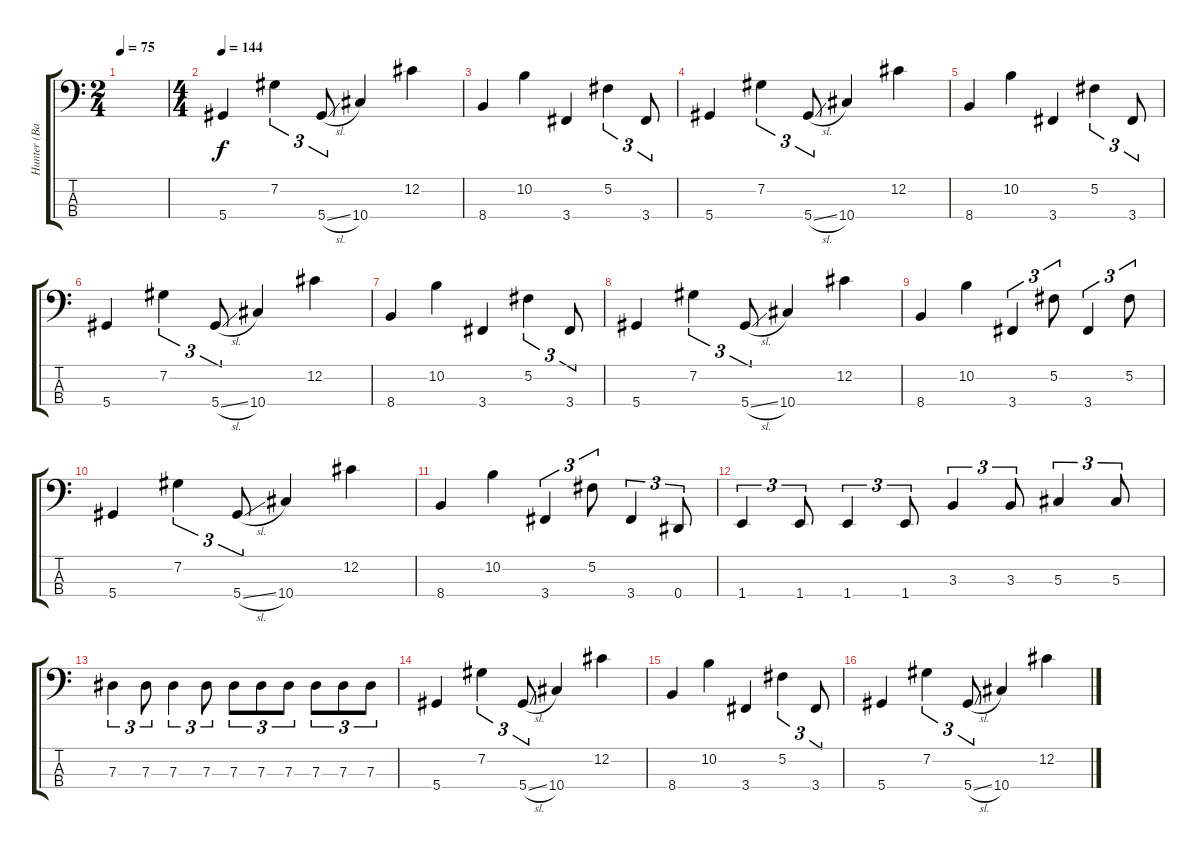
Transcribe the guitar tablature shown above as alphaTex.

\track ("Hunter (Bass)" "Hunter (Ba") {instrument electricbasspick}
\staff {score tabs}
\tuning (Gb2 Db2 Ab1 Eb1) {hide}
\ts (2 4)
\tempo 75
\clef f4
\ks c
|
\ts (4 4)
\tempo 144
5.4.4 7.2.4{tu (3 2)} 5.4{sl}.8{tu (3 2)} 10.4.4 12.2.4 |
8.4.4 10.2.4 3.4.4 5.2.4{tu (3 2)} 3.4.8{tu (3 2)} |
5.4.4 7.2.4{tu (3 2)} 5.4{sl}.8{tu (3 2)} 10.4.4 12.2.4 |
8.4.4 10.2.4 3.4.4 5.2.4{tu (3 2)} 3.4.8{tu (3 2)} |
5.4.4 7.2.4{tu (3 2)} 5.4{sl}.8{tu (3 2)} 10.4.4 12.2.4 |
8.4.4 10.2.4 3.4.4 5.2.4{tu (3 2)} 3.4.8{tu (3 2)} |
5.4.4 7.2.4{tu (3 2)} 5.4{sl}.8{tu (3 2)} 10.4.4 12.2.4 |
8.4.4 10.2.4 3.4.4{tu (3 2)} 5.2.8{tu (3 2)} 3.4.4{tu (3 2)} 5.2.8{tu (3 2)} |
5.4.4 7.2.4{tu (3 2)} 5.4{sl}.8{tu (3 2)} 10.4.4 12.2.4 |
8.4.4 10.2.4 3.4.4{tu (3 2)} 5.2.8{tu (3 2)} 3.4.4{tu (3 2)} 0.4.8{tu (3 2)} |
1.4.4{tu (3 2)} 1.4.8{tu (3 2)} 1.4.4{tu (3 2)} 1.4.8{tu (3 2)} 3.3.4{tu (3 2)} 3.3.8{tu (3 2)} 5.3.4{tu (3 2)} 5.3.8{tu (3 2)} |
7.3.4{tu (3 2)} 7.3.8{tu (3 2)} 7.3.4{tu (3 2)} 7.3.8{tu (3 2)} 7.3.8{tu (3 2)} 7.3.8{tu (3 2)} 7.3.8{tu (3 2)} 7.3.8{tu (3 2)} 7.3.8{tu (3 2)} 7.3.8{tu (3 2)} |
5.4.4 7.2.4{tu (3 2)} 5.4{sl}.8{tu (3 2)} 10.4.4 12.2.4 |
8.4.4 10.2.4 3.4.4 5.2.4{tu (3 2)} 3.4.8{tu (3 2)} |
5.4.4 7.2.4{tu (3 2)} 5.4{sl}.8{tu (3 2)} 10.4.4 12.2.4
